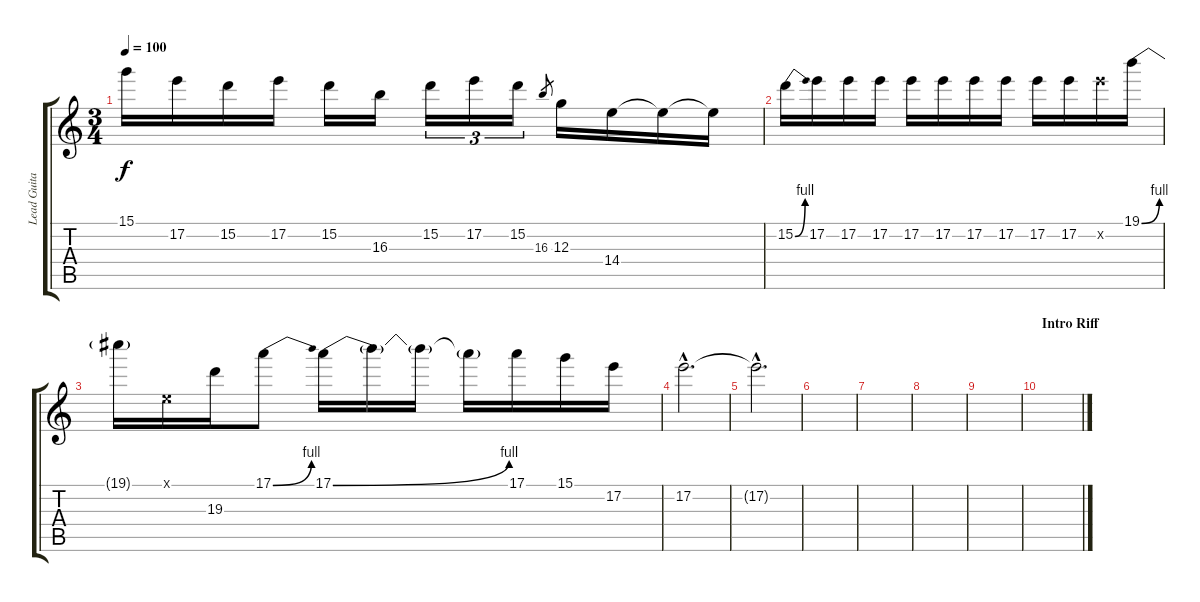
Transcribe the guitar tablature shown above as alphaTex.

\track ("Lead Guitar" "Lead Guita") {instrument overdrivenguitar}
\staff {score tabs}
\tuning (E4 B3 G3 D3 A2 E2) {hide}
\ts (3 4)
\tempo 100
\clef g2
\ks c
15.1.16{dy f} 17.2.16 15.2.16 17.2.16 15.2.16 16.3.16 15.2.16{tu (3 2)} 17.2.16{tu (3 2)} 15.2.16{tu (3 2)} 16.3.8{gr} 12.3.16 14.4.16 14.4{t}.16 14.4{t}.16 |
15.2{be (bend 0 0 60 4)}.16 17.2.16 17.2.16 17.2.16 17.2.16 17.2.16 17.2.16 17.2.16 17.2.16 17.2.16 17.2{x}.16 19.1{be (bend 0 0 60 4)}.16 |
19.1{t}.16 0.1{x}.16 19.3.16 17.1{be (bend 0 0 60 4)}.8 17.1{be (bend 0 0 60 4)}.16 17.1{t}.16 17.1{t}.16 17.1{t}.16 17.1.16 15.1.16 17.2.16 |
17.2{hac}.2{d} |
17.2{hac t}.2{d} |
|
|
|
|
\section ("" "Intro Riff")
